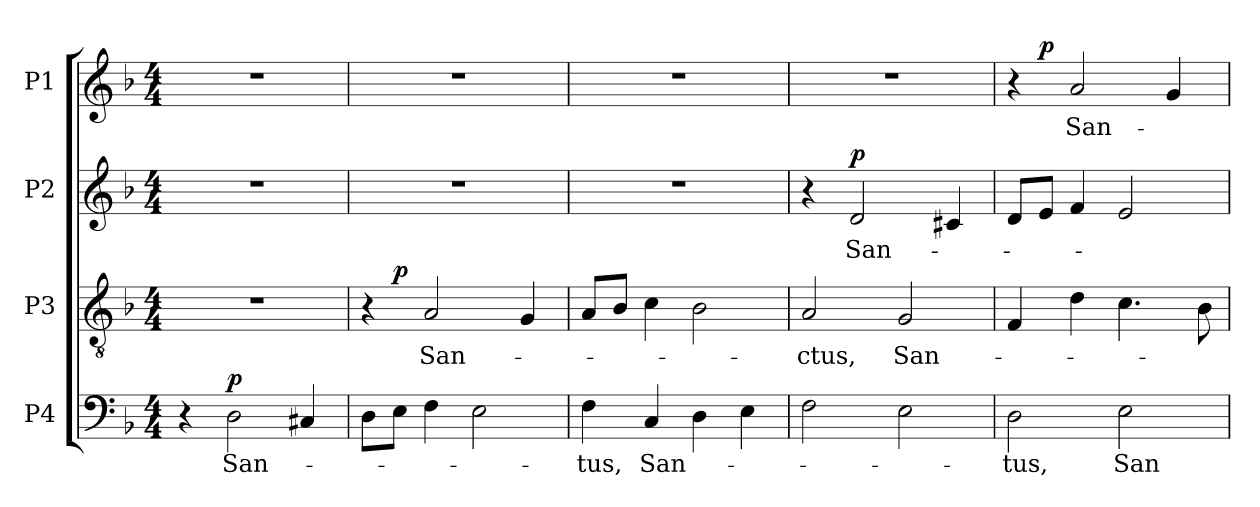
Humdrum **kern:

**kern	**text	**dynam	**kern	**text	**dynam	**kern	**text	**dynam	**kern	**text	**dynam
*part4	*part4	*part4	*part3	*part3	*part3	*part2	*part2	*part2	*part1	*part1	*part1
*staff4	*staff4	*staff4	*staff3	*staff3	*staff3	*staff2	*staff2	*staff2	*staff1	*staff1	*staff1
*I"P4	*	*	*I"P3	*	*	*I"P2	*	*	*I"P1	*	*
!!LO:PB:g=z
*clefF4	*	*	*clefGv2	*	*	*clefG2	*	*	*clefG2	*	*
*	*	*	*ITrd7c12	*	*	*	*	*	*	*	*
*k[b-]	*	*	*k[b-]	*	*	*k[b-]	*	*	*k[b-]	*	*
*F:	*	*	*F:	*	*	*F:	*	*	*F:	*	*
*M4/4	*	*	*M4/4	*	*	*M4/4	*	*	*M4/4	*	*
=1	=1	=1	=1	=1	=1	=1	=1	=1	=1	=1	=1
4r	.	.	1r	.	.	1r	.	.	1r	.	.
!	!LO:LY:b:color=#000000	!	!	!	!	!	!	!	!	!	!
2Di\	San-	p	.	.	.	.	.	.	.	.	.
4C#Xi/	.	.	.	.	.	.	.	.	.	.	.
=2	=2	=2	=2	=2	=2	=2	=2	=2	=2	=2	=2
*	*	*	*^	*	*	*	*	*	*	*	*
8Di\L	.	.	4r	8ryy	.	.	1r	.	.	1r	.	.
8Ei\J	.	.	.	2..ryy	.	p	.	.	.	.	.	.
!	!	!	!	!	!LO:LY:b:color=#000000	!	!	!	!	!	!	!
4Fi\	.	.	2AAi/	.	San-	.	.	.	.	.	.	.
2Ei\	.	.	.	.	.	.	.	.	.	.	.	.
.	.	.	4GGi/	.	.	.	.	.	.	.	.	.
*	*	*	*v	*v	*	*	*	*	*	*	*	*
=3	=3	=3	=3	=3	=3	=3	=3	=3	=3	=3	=3
*	*	*	*^	*	*	*	*	*	*	*	*
!	!LO:LY:b:color=#000000	!	!	!	!	!	!	!	!	!	!	!
*	*	*	*v	*v	*	*	*	*	*	*	*	*
4Fi\	-tus,	.	8AAi/L	.	.	1r	.	.	1r	.	.
.	.	.	8BB-i/J	.	.	.	.	.	.	.	.
!	!LO:LY:b:color=#000000	!	!	!	!	!	!	!	!	!	!
4Ci/	San-	.	4Ci\	.	.	.	.	.	.	.	.
4Di\	.	.	2BB-i\	.	.	.	.	.	.	.	.
4Ei\	.	.	.	.	.	.	.	.	.	.	.
=4	=4	=4	=4	=4	=4	=4	=4	=4	=4	=4	=4
!	!	!	!	!LO:LY:b:color=#000000	!	!	!	!	!	!	!
2Fi\	.	.	2AAi/	-ctus,	.	4r	.	.	1r	.	.
!	!	!	!	!	!	!	!LO:LY:b:color=#000000	!	!	!	!
.	.	.	.	.	.	2di/	San-	p	.	.	.
!	!	!	!	!LO:LY:b:color=#000000	!	!	!	!	!	!	!
2Ei\	.	.	2GGi/	San-	.	.	.	.	.	.	.
.	.	.	.	.	.	4c#Xi/	.	.	.	.	.
=5	=5	=5	=5	=5	=5	=5	=5	=5	=5	=5	=5
!	!LO:LY:b:color=#000000	!	!	!	!	!	!	!	!	!	!
*	*	*	*	*	*	*	*	*	*^	*	*
2Di\	-tus,	.	4FFi/	.	.	8di/L	.	.	4r	8ryy	.	.
.	.	.	.	.	.	8ei/J	.	.	.	2..ryy	.	p
!	!	!	!	!	!	!	!	!	!	!	!LO:LY:b:color=#000000	!
.	.	.	4Di\	.	.	4fi/	.	.	2ai/	.	San-	.
!	!LO:LY:b:color=#000000	!	!	!	!	!	!	!	!	!	!	!
2Ei\	San-	.	4.Ci\	.	.	2ei/	.	.	.	.	.	.
.	.	.	.	.	.	.	.	.	4gi/	.	.	.
.	.	.	8BB-i\	.	.	.	.	.	.	.	.	.
*	*	*	*	*	*	*	*	*	*v	*v	*	*
=	=	=	=	=	=	=	=	=	=	=	=
*-	*-	*-	*-	*-	*-	*-	*-	*-	*-	*-	*-
